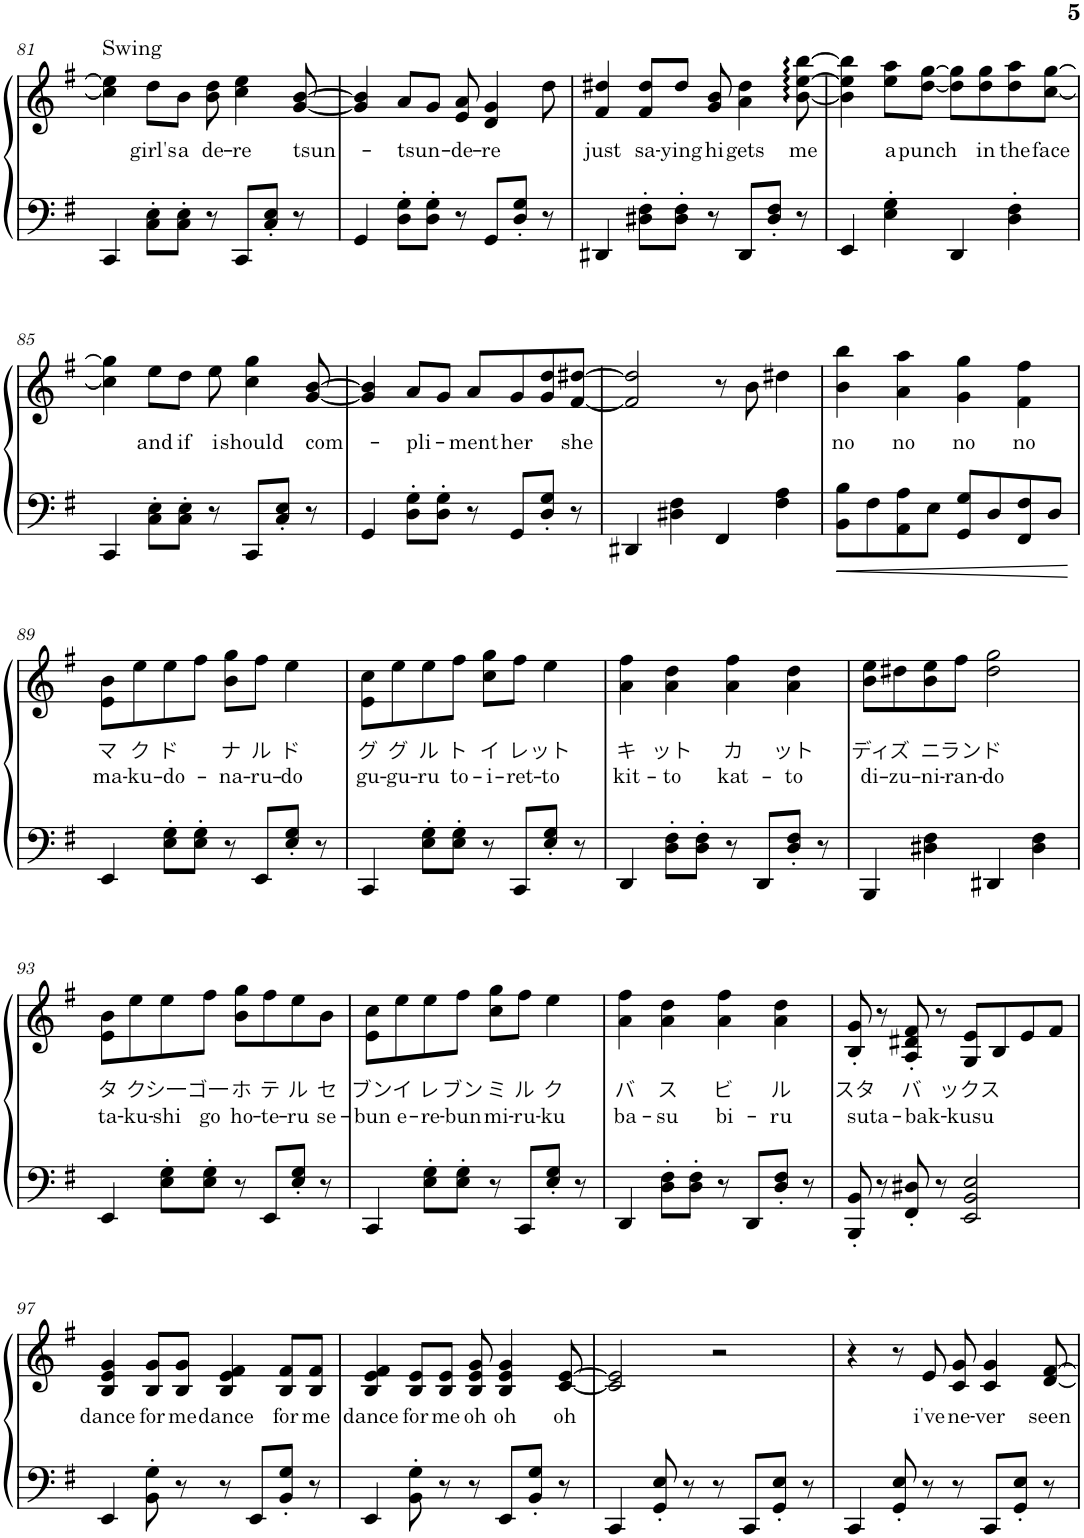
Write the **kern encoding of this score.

**kern	**kern	**text	**text
*part1	*part1	*part1	*part1
*staff2	*staff1	*staff1	*staff1
*I"Piano	*	*	*
*I'Pno.	*	*	*
!!LO:PB:g=z
*clefF4	*clefG2	*	*
*k[f#]	*k[f#]	*	*
*M4/4	*M4/4	*	*
=81	=81	=81	=81
!	!LO:TX:a:t=Swing	!	!
4CC/	4cc\] 4ee\]	.	.
!	!	!LO:LY:b	!
8C\' 8E\'L	8dd\L	girl's	.
!	!	!LO:LY:b	!
8C\' 8E\'J	8b\J	a	.
!	!	!LO:LY:b	!
8r	8b\ 8dd\	de-	.
!	!	!LO:LY:b	!
8CC/L	4cc\ 4ee\	-re	.
8C/' 8E/'J	.	.	.
!	!	!LO:LY:b	!
8r	[8g/ [8b/	tsun-	.
=82	=82	=82	=82
4GG/	4g/] 4b/]	.	.
!	!	!LO:LY:b	!
8D\' 8G\'L	8a/L	tsun-	.
8D\' 8G\'J	8g/J	.	.
!	!	!LO:LY:b	!
8r	8e/ 8a/	-de-	.
!	!	!LO:LY:b	!
8GG/L	4d/ 4g/	-re	.
8D/' 8G/'J	.	.	.
8r	8dd\	.	.
=83	=83	=83	=83
!	!	!LO:LY:b	!
4DD#X/	4f#/ 4dd#X/	just	.
!	!	!LO:LY:b	!
8D#X\' 8F#\'L	8f#/ 8dd#/L	sa-	.
!	!	!LO:LY:b	!
8D#\' 8F#\'J	8dd#/J	-ying	.
!	!	!LO:LY:b	!
8r	8g/ 8b/	hi	.
!	!	!LO:LY:b	!
8DD#/L	4a\ 4dd#\	gets	.
8D#/' 8F#/'J	.	.	.
!	!	!LO:LY:b	!
8r	[8b\ [8ee\ [8bb\	me	.
=84	=84	=84	=84
4EE/	4b\] 4ee\] 4bb\]	.	.
!	!	!LO:LY:b	!
4E\' 4G\'	8ee\ 8aa\L	a	.
!	!	!LO:LY:b	!
.	[8dd\ [8gg\J	punch	.
4DD/	8dd\] 8gg\]L	.	.
!	!	!LO:LY:b	!
.	8dd\ 8gg\	in	.
!	!	!LO:LY:b	!
4D\' 4F#\'	8dd\ 8aa\	the	.
!	!	!LO:LY:b	!
.	[8cc\ [8gg\J	face	.
!!LO:LB:g=z
=85	=85	=85	=85
4CC/	4cc\] 4gg\]	.	.
!	!	!LO:LY:b	!
8C\' 8E\'L	8ee\L	and	.
!	!	!LO:LY:b	!
8C\' 8E\'J	8dd\J	if	.
!	!	!LO:LY:b	!
8r	8ee\	i	.
!	!	!LO:LY:b	!
8CC/L	4cc\ 4gg\	should	.
8C/' 8E/'J	.	.	.
!	!	!LO:LY:b	!
8r	[8g/ [8b/	com-	.
=86	=86	=86	=86
4GG/	4g/] 4b/]	.	.
!	!	!LO:LY:b	!
8D\' 8G\'L	8a/L	-pli-	.
8D\' 8G\'J	8g/J	.	.
!	!	!LO:LY:b	!
8r	8a/L	-ment	.
!	!	!LO:LY:b	!
8GG/L	8g/	her	.
8D/' 8G/'J	8g/ 8dd/	.	.
!	!	!LO:LY:b	!
8r	[8f#/ [8dd#X/J	she	.
=87	=87	=87	=87
4DD#X/	2f#/] 2dd#/]	.	.
4D#X\ 4F#\	.	.	.
4FF#/	8r	.	.
.	8b\	.	.
4F#\ 4A\	4dd#X\	.	.
=88	=88	=88	=88
!	!	!LO:LY:b	!
8BB\ 8B\L	4b\ 4bb\	no	.
8F#\	.	.	.
!	!	!LO:LY:b	!
8AA\ 8A\	4a\ 4aa\	no	.
8E\J	.	.	.
!	!	!LO:LY:b	!
8GG/ 8G/L	4g\ 4gg\	no	.
8D/	.	.	.
!	!	!LO:LY:b	!
8FF#/ 8F#/	4f#\ 4ff#\	no	.
8D/J	.	.	.
!!LO:LB:g=z
=89	=89	=89	=89
!	!	!LO:LY:b	!LO:LY:b
4EE/	8e\ 8b\L	マ	ma-
!	!	!LO:LY:b	!LO:LY:b
.	8ee\	ク	-ku-
!	!	!LO:LY:b	!LO:LY:b
8E\' 8G\'L	8ee\	ド	-do-
8E\' 8G\'J	8ff#\J	.	.
!	!	!LO:LY:b	!LO:LY:b
8r	8b\ 8gg\L	ナ	-na-
!	!	!LO:LY:b	!LO:LY:b
8EE/L	8ff#\J	ル	-ru-
!	!	!LO:LY:b	!LO:LY:b
8E/' 8G/'J	4ee\	ド	-do
8r	.	.	.
=90	=90	=90	=90
!	!	!LO:LY:b	!LO:LY:b
4CC/	8e\ 8cc\L	グ	gu-
!	!	!LO:LY:b	!LO:LY:b
.	8ee\	グ	-gu-
!	!	!LO:LY:b	!LO:LY:b
8E\' 8G\'L	8ee\	ル	-ru
!	!	!LO:LY:b	!LO:LY:b
8E\' 8G\'J	8ff#\J	ト	to-
!	!	!LO:LY:b	!LO:LY:b
8r	8cc\ 8gg\L	イ	-i-
!	!	!LO:LY:b	!LO:LY:b
8CC/L	8ff#\J	レ	-ret-
!	!	!LO:LY:b	!LO:LY:b
8E/' 8G/'J	4ee\	ット	-to
8r	.	.	.
=91	=91	=91	=91
!	!	!LO:LY:b	!LO:LY:b
4DD/	4a\ 4ff#\	キ	kit-
!	!	!LO:LY:b	!LO:LY:b
8D\' 8F#\'L	4a\ 4dd\	ット	-to
8D\' 8F#\'J	.	.	.
!	!	!LO:LY:b	!LO:LY:b
8r	4a\ 4ff#\	カ	kat-
8DD/L	.	.	.
!	!	!LO:LY:b	!LO:LY:b
8D/' 8F#/'J	4a\ 4dd\	ット	-to
8r	.	.	.
=92	=92	=92	=92
!	!	!LO:LY:b	!LO:LY:b
4BBB/	8b\ 8ee\L	ディ	di-
!	!	!LO:LY:b	!LO:LY:b
.	8dd#X\	ズ	-zu-
!	!	!LO:LY:b	!LO:LY:b
4D#X\ 4F#\	8b\ 8ee\	ニ	-ni-
!	!	!LO:LY:b	!LO:LY:b
.	8ff#\J	ラン	-ran-
!	!	!LO:LY:b	!LO:LY:b
4DD#X/	2dd#\ 2gg\	ド	-do
4D#\ 4F#\	.	.	.
!!LO:LB:g=z
=93	=93	=93	=93
!	!	!LO:LY:b	!LO:LY:b
4EE/	8e\ 8b\L	タ	ta-
!	!	!LO:LY:b	!LO:LY:b
.	8ee\	ク	-ku-
!	!	!LO:LY:b	!LO:LY:b
8E\' 8G\'L	8ee\	シ一	-shi
!	!	!LO:LY:b	!LO:LY:b
8E\' 8G\'J	8ff#\J	ゴ一	go
!	!	!LO:LY:b	!LO:LY:b
8r	8b\ 8gg\L	ホ	ho-
!	!	!LO:LY:b	!LO:LY:b
8EE/L	8ff#\	テ	-te-
!	!	!LO:LY:b	!LO:LY:b
8E/' 8G/'J	8ee\	ル	-ru
!	!	!LO:LY:b	!LO:LY:b
8r	8b\J	セ	se-
=94	=94	=94	=94
!	!	!LO:LY:b	!LO:LY:b
4CC/	8e\ 8cc\L	ブン	-bun
!	!	!LO:LY:b	!LO:LY:b
.	8ee\	イ	e-
!	!	!LO:LY:b	!LO:LY:b
8E\' 8G\'L	8ee\	レ	-re-
!	!	!LO:LY:b	!LO:LY:b
8E\' 8G\'J	8ff#\J	ブン	-bun
!	!	!LO:LY:b	!LO:LY:b
8r	8cc\ 8gg\L	ミ	mi-
!	!	!LO:LY:b	!LO:LY:b
8CC/L	8ff#\J	ル	-ru-
!	!	!LO:LY:b	!LO:LY:b
8E/' 8G/'J	4ee\	ク	-ku
8r	.	.	.
=95	=95	=95	=95
!	!	!LO:LY:b	!LO:LY:b
4DD/	4a\ 4ff#\	バ	ba-
!	!	!LO:LY:b	!LO:LY:b
8D\' 8F#\'L	4a\ 4dd\	ス	-su
8D\' 8F#\'J	.	.	.
!	!	!LO:LY:b	!LO:LY:b
8r	4a\ 4ff#\	ビ	bi-
8DD/L	.	.	.
!	!	!LO:LY:b	!LO:LY:b
8D/' 8F#/'J	4a\ 4dd\	ル	-ru
8r	.	.	.
=96	=96	=96	=96
!	!	!LO:LY:b	!LO:LY:b
8BBB/' 8BB/'	8B/' 8g/'	スタ	suta-
8r	8r	.	.
!	!	!LO:LY:b	!LO:LY:b
8FF#/' 8D#X/'	8A/' 8d#X/' 8f#/'	バ	-bak-
8r	8r	.	.
!	!	!LO:LY:b	!LO:LY:b
2EE/ 2BB/ 2E/	8G/ 8e/L	ックス	-kusu
.	8B/	.	.
.	8e/	.	.
.	8f#/J	.	.
!!LO:LB:g=z
=97	=97	=97	=97
!	!	!LO:LY:b	!
4EE/	4B/ 4e/ 4g/	dance	.
!	!	!LO:LY:b	!
8BB\' 8G\'	8B/ 8g/L	for	.
!	!	!LO:LY:b	!
8r	8B/ 8g/J	me	.
!	!	!LO:LY:b	!
8r	4B/ 4e/ 4f#/	dance	.
8EE/L	.	.	.
!	!	!LO:LY:b	!
8BB/' 8G/'J	8B/ 8f#/L	for	.
!	!	!LO:LY:b	!
8r	8B/ 8f#/J	me	.
=98	=98	=98	=98
!	!	!LO:LY:b	!
4EE/	4B/ 4e/ 4f#/	dance	.
!	!	!LO:LY:b	!
8BB\' 8G\'	8B/ 8e/L	for	.
!	!	!LO:LY:b	!
8r	8B/ 8e/J	me	.
!	!	!LO:LY:b	!
8r	8B/ 8e/ 8g/	oh	.
!	!	!LO:LY:b	!
8EE/L	4B/ 4e/ 4g/	oh	.
8BB/' 8G/'J	.	.	.
!	!	!LO:LY:b	!
8r	[8c/ [8e/	oh	.
=99	=99	=99	=99
4CC/	2c/] 2e/]	.	.
8GG/' 8E/'	.	.	.
8r	.	.	.
8r	2r	.	.
8CC/L	.	.	.
8GG/' 8E/'J	.	.	.
8r	.	.	.
=100	=100	=100	=100
4CC/	4r	.	.
8GG/' 8E/'	8r	.	.
!	!	!LO:LY:b	!
8r	8e/	i've	.
!	!	!LO:LY:b	!
8r	8c/ 8g/	ne-	.
!	!	!LO:LY:b	!
8CC/L	4c/ 4g/	-ver	.
8GG/' 8E/'J	.	.	.
!	!	!LO:LY:b	!
8r	[8d/ [8f#/	seen	.
=	=	=	=
*-	*-	*-	*-
